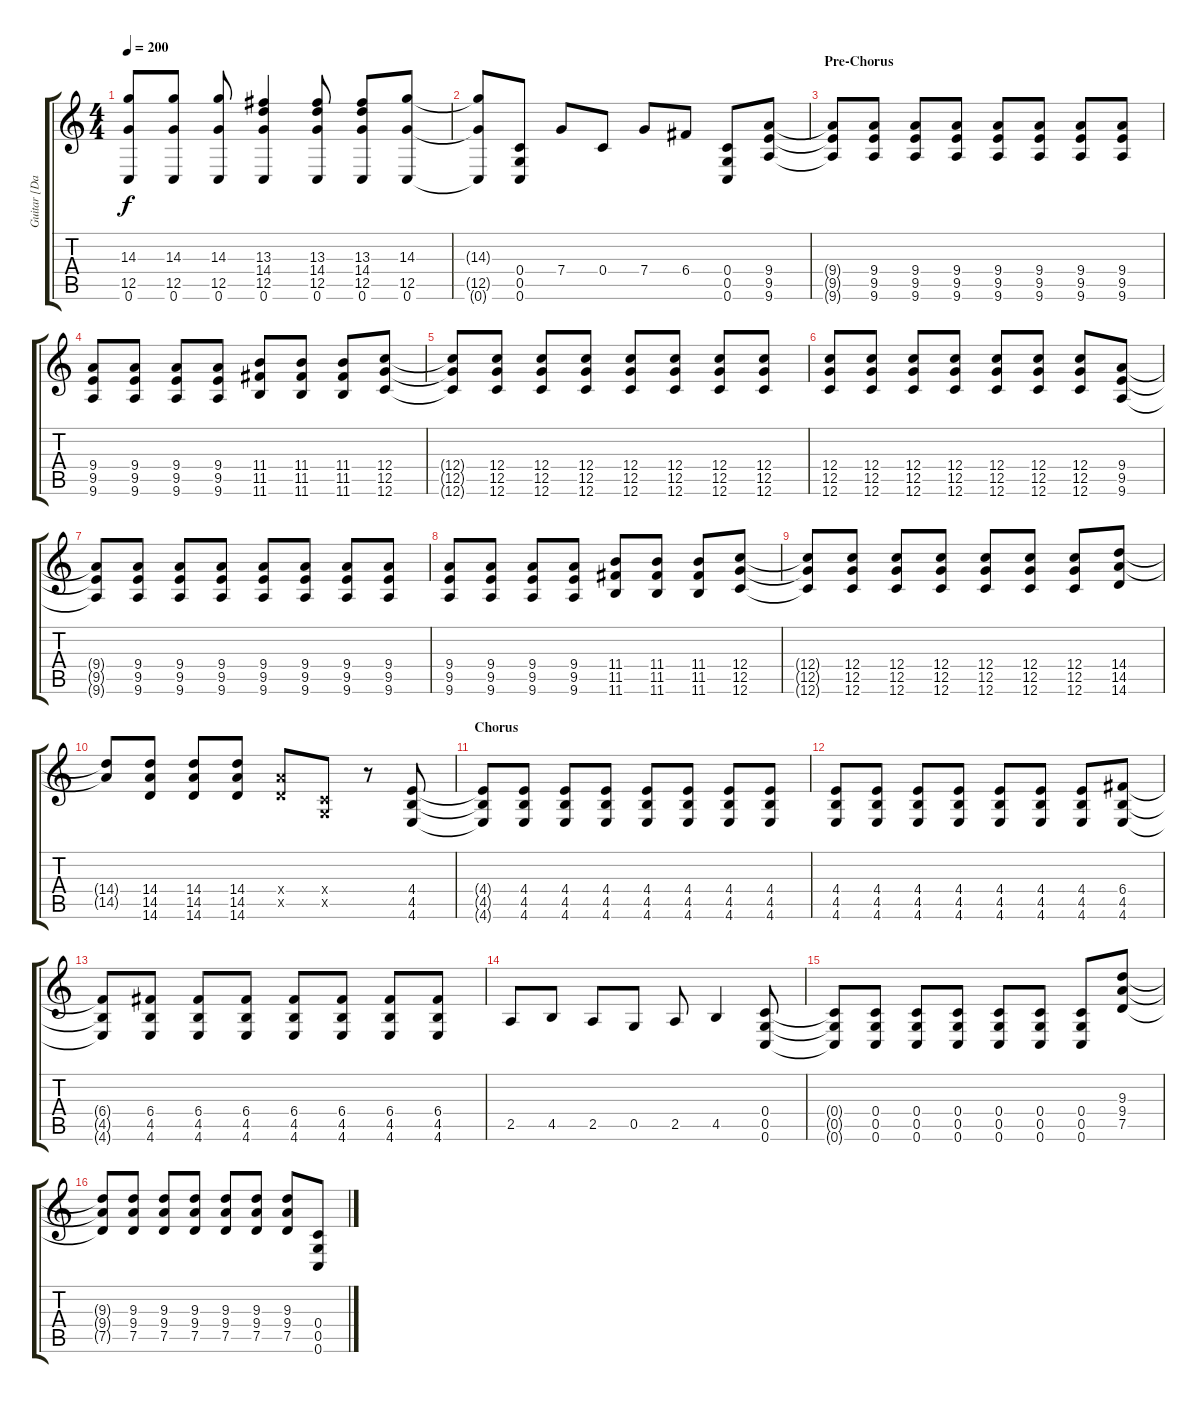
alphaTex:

\track ("Guitar [Dallas Green]" "Guitar [Da") {instrument overdrivenguitar}
\staff {score tabs}
\tuning (D4 A3 F3 C3 G2 C2) {hide}
\ts (4 4)
\tempo 200
\clef g2
\ks c
(14.3{t} 12.5{t} 0.6{t}).8{dy f} (14.3 12.5 0.6).8 (14.3 12.5 0.6).8 (13.3 14.4 12.5 0.6).4 (13.3 14.4 12.5 0.6).8 (13.3 14.4 12.5 0.6).8 (14.3 12.5 0.6).8 |
(14.3{t} 12.5{t} 0.6{t}).8 (0.4 0.5 0.6).8 7.4.8 0.4.8 7.4.8 6.4.8 (0.4 0.5 0.6).8 (9.4 9.5 9.6).8 |
\section ("" "Pre-Chorus")
(9.4{t} 9.5{t} 9.6{t}).8 (9.4 9.5 9.6).8 (9.4 9.5 9.6).8 (9.4 9.5 9.6).8 (9.4 9.5 9.6).8 (9.4 9.5 9.6).8 (9.4 9.5 9.6).8 (9.4 9.5 9.6).8 |
(9.4 9.5 9.6).8 (9.4 9.5 9.6).8 (9.4 9.5 9.6).8 (9.4 9.5 9.6).8 (11.4 11.5 11.6).8 (11.4 11.5 11.6).8 (11.4 11.5 11.6).8 (12.4 12.5 12.6).8 |
(12.4{t} 12.5{t} 12.6{t}).8 (12.4 12.5 12.6).8 (12.4 12.5 12.6).8 (12.4 12.5 12.6).8 (12.4 12.5 12.6).8 (12.4 12.5 12.6).8 (12.4 12.5 12.6).8 (12.4 12.5 12.6).8 |
(12.4 12.5 12.6).8 (12.4 12.5 12.6).8 (12.4 12.5 12.6).8 (12.4 12.5 12.6).8 (12.4 12.5 12.6).8 (12.4 12.5 12.6).8 (12.4 12.5 12.6).8 (9.4 9.5 9.6).8 |
(9.4{t} 9.5{t} 9.6{t}).8 (9.4 9.5 9.6).8 (9.4 9.5 9.6).8 (9.4 9.5 9.6).8 (9.4 9.5 9.6).8 (9.4 9.5 9.6).8 (9.4 9.5 9.6).8 (9.4 9.5 9.6).8 |
(9.4 9.5 9.6).8 (9.4 9.5 9.6).8 (9.4 9.5 9.6).8 (9.4 9.5 9.6).8 (11.4 11.5 11.6).8 (11.4 11.5 11.6).8 (11.4 11.5 11.6).8 (12.4 12.5 12.6).8 |
(12.4{t} 12.5{t} 12.6{t}).8 (12.4 12.5 12.6).8 (12.4 12.5 12.6).8 (12.4 12.5 12.6).8 (12.4 12.5 12.6).8 (12.4 12.5 12.6).8 (12.4 12.5 12.6).8 (14.4 14.5 14.6).8 |
(14.4{t} 14.5{t}).8 (14.4 14.5 14.6).8 (14.4 14.5 14.6).8 (14.4 14.5 14.6).8 (9.4{x} 7.5{x}).8 (0.4{x} 0.5{x}).8 r.8 (4.4 4.5 4.6).8 |
\section ("" "Chorus")
(4.4{t} 4.5{t} 4.6{t}).8 (4.4 4.5 4.6).8 (4.4 4.5 4.6).8 (4.4 4.5 4.6).8 (4.4 4.5 4.6).8 (4.4 4.5 4.6).8 (4.4 4.5 4.6).8 (4.4 4.5 4.6).8 |
(4.4 4.5 4.6).8 (4.4 4.5 4.6).8 (4.4 4.5 4.6).8 (4.4 4.5 4.6).8 (4.4 4.5 4.6).8 (4.4 4.5 4.6).8 (4.4 4.5 4.6).8 (6.4 4.5 4.6).8 |
(6.4{t} 4.5{t} 4.6{t}).8 (6.4 4.5 4.6).8 (6.4 4.5 4.6).8 (6.4 4.5 4.6).8 (6.4 4.5 4.6).8 (6.4 4.5 4.6).8 (6.4 4.5 4.6).8 (6.4 4.5 4.6).8 |
2.5.8 4.5.8 2.5.8 0.5.8 2.5.8 4.5.4 (0.4 0.5 0.6).8 |
(0.4{t} 0.5{t} 0.6{t}).8 (0.4 0.5 0.6).8 (0.4 0.5 0.6).8 (0.4 0.5 0.6).8 (0.4 0.5 0.6).8 (0.4 0.5 0.6).8 (0.4 0.5 0.6).8 (9.3 9.4 7.5).8 |
(9.3{t} 9.4{t} 7.5{t}).8 (9.3 9.4 7.5).8 (9.3 9.4 7.5).8 (9.3 9.4 7.5).8 (9.3 9.4 7.5).8 (9.3 9.4 7.5).8 (9.3 9.4 7.5).8 (0.4 0.5 0.6).8
